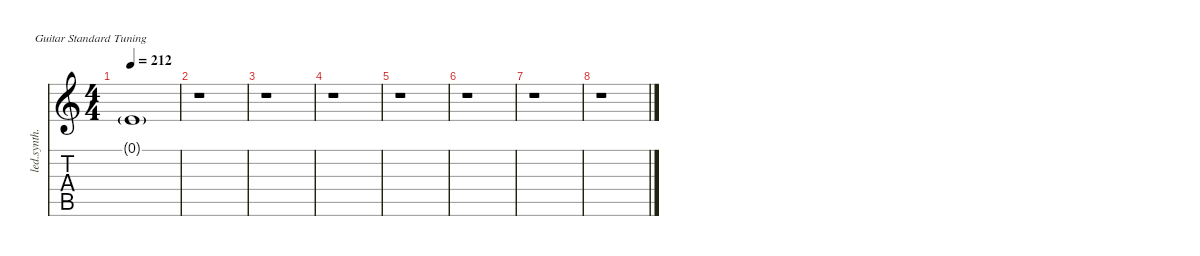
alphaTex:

\defaultSystemsLayout 4
\hideDynamics
\bracketExtendMode nobrackets
\track ("James - Vocals" "led.synth.") {instrument lead6voice}
\staff {score tabs}
\tuning (E4 B3 G3 D3 A2 E2)
\ts (4 4)
\tempo 212
\clef g2
\ks c
0.1{g}.1{dy pp} |
r.1 |
r.1 |
r.1 |
r.1 |
r.1 |
r.1 |
r.1
